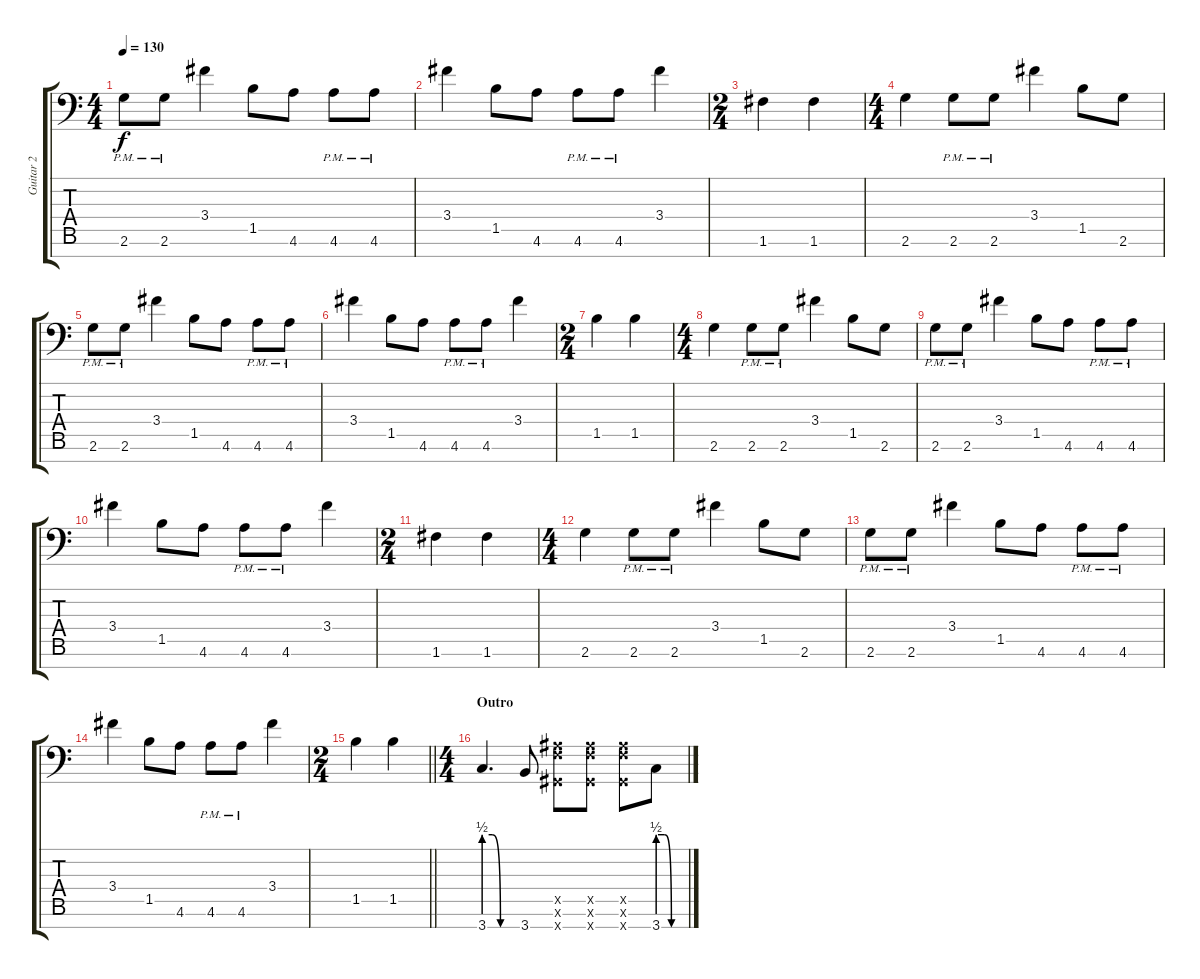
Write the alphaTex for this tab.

\track ("Guitar 2" "Guitar 2") {instrument overdrivenguitar}
\staff {score tabs}
\tuning (Eb4 Bb3 Gb3 Eb3 Bb2 F2 Ab1) {hide}
\ts (4 4)
\tempo 130
\clef f4
\ks c
2.6{pm}.8{dy f} 2.6{pm}.8 3.4.4 1.5.8 4.6.8 4.6{pm}.8 4.6{pm}.8 |
3.4.4 1.5.8 4.6.8 4.6{pm}.8 4.6{pm}.8 3.4.4 |
\ts (2 4)
1.6.4 1.6.4 |
\ts (4 4)
2.6.4 2.6{pm}.8 2.6{pm}.8 3.4.4 1.5.8 2.6.8 |
2.6{pm}.8 2.6{pm}.8 3.4.4 1.5.8 4.6.8 4.6{pm}.8 4.6{pm}.8 |
3.4.4 1.5.8 4.6.8 4.6{pm}.8 4.6{pm}.8 3.4.4 |
\ts (2 4)
1.5.4 1.5.4 |
\ts (4 4)
2.6.4 2.6{pm}.8 2.6{pm}.8 3.4.4 1.5.8 2.6.8 |
2.6{pm}.8 2.6{pm}.8 3.4.4 1.5.8 4.6.8 4.6{pm}.8 4.6{pm}.8 |
3.4.4 1.5.8 4.6.8 4.6{pm}.8 4.6{pm}.8 3.4.4 |
\ts (2 4)
1.6.4 1.6.4 |
\ts (4 4)
2.6.4 2.6{pm}.8 2.6{pm}.8 3.4.4 1.5.8 2.6.8 |
2.6{pm}.8 2.6{pm}.8 3.4.4 1.5.8 4.6.8 4.6{pm}.8 4.6{pm}.8 |
3.4.4 1.5.8 4.6.8 4.6{pm}.8 4.6{pm}.8 3.4.4 |
\ts (2 4)
\barLineRight lightlight
1.5.4 1.5.4 |
\ts (4 4)
\section ("" "Outro")
3.7{be (custom 0 2 15 2 30 0 60 0)}.4{d} 3.7.8 (0.5{x} 0.6{x} 0.7{x}).8{balance 0} (0.5{x} 0.6{x} 0.7{x}).8{balance 16} (0.5{x} 0.6{x} 0.7{x}).8{balance 0} 3.7{be (custom 0 2 15 2 30 0 60 0)}.8{balance 13}
